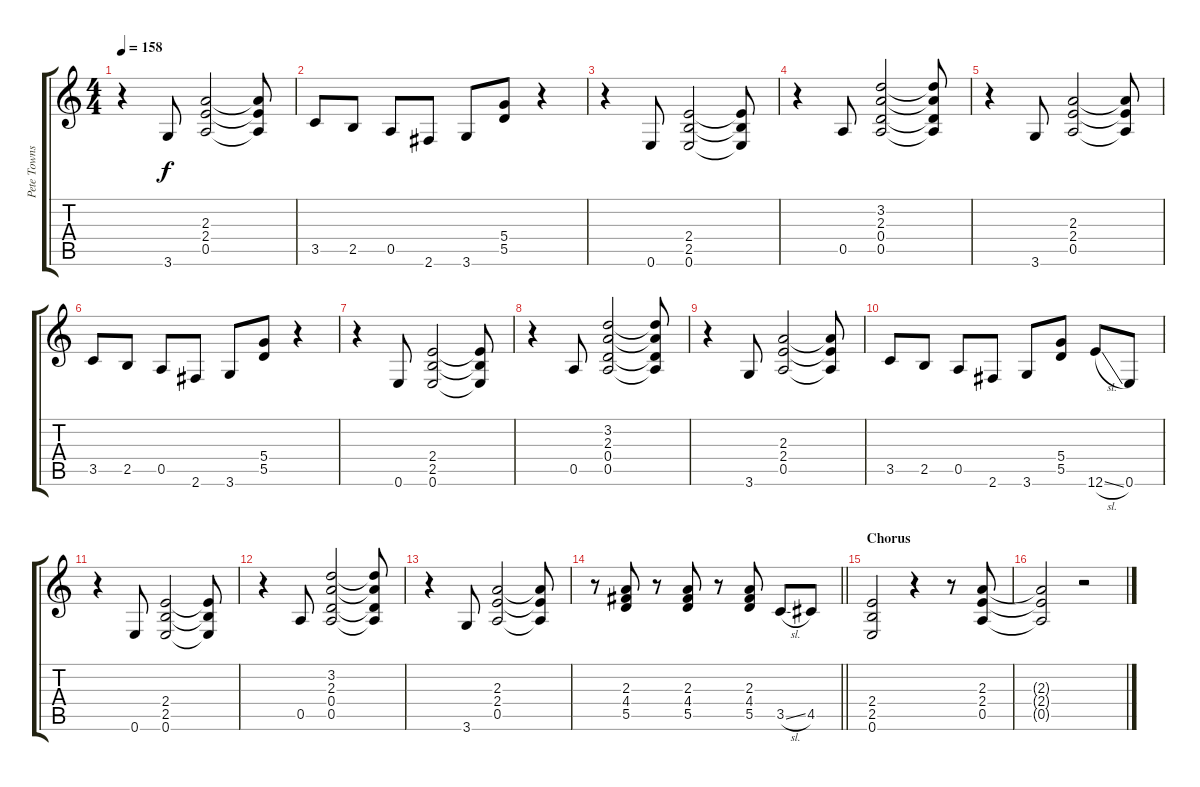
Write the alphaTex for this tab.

\track ("Pete Townshend" "Pete Towns") {instrument overdrivenguitar}
\staff {score tabs}
\tuning (E4 B3 G3 D3 A2 E2) {hide}
\ts (4 4)
\tempo 158
\clef g2
\ks c
r.4{dy f} 3.6.8 (2.3 2.4 0.5).2 (2.3{t} 2.4{t} 0.5{t}).8 |
3.5.8 2.5.8 0.5.8 2.6.8 3.6.8 (5.4 5.5).8 r.4 |
r.4 0.6.8 (2.4 2.5 0.6).2 (2.4{t} 2.5{t} 0.6{t}).8 |
r.4 0.5.8 (3.2 2.3 0.4 0.5).2 (3.2{t} 2.3{t} 0.4{t} 0.5{t}).8 |
r.4 3.6.8 (2.3 2.4 0.5).2 (2.3{t} 2.4{t} 0.5{t}).8 |
3.5.8 2.5.8 0.5.8 2.6.8 3.6.8 (5.4 5.5).8 r.4 |
r.4 0.6.8 (2.4 2.5 0.6).2 (2.4{t} 2.5{t} 0.6{t}).8 |
r.4 0.5.8 (3.2 2.3 0.4 0.5).2 (3.2{t} 2.3{t} 0.4{t} 0.5{t}).8 |
r.4 3.6.8 (2.3 2.4 0.5).2 (2.3{t} 2.4{t} 0.5{t}).8 |
3.5.8 2.5.8 0.5.8 2.6.8 3.6.8 (5.4 5.5).8 12.6{sl}.8 0.6.8 |
r.4 0.6.8 (2.4 2.5 0.6).2 (2.4{t} 2.5{t} 0.6{t}).8 |
r.4 0.5.8 (3.2 2.3 0.4 0.5).2 (3.2{t} 2.3{t} 0.4{t} 0.5{t}).8 |
r.4 3.6.8 (2.3 2.4 0.5).2 (2.3{t} 2.4{t} 0.5{t}).8 |
\barLineRight lightlight
r.8 (2.3 4.4 5.5).8 r.8 (2.3 4.4 5.5).8 r.8 (2.3 4.4 5.5).8 3.5{sl}.8 4.5.8 |
\section ("" "Chorus")
(2.4 2.5 0.6).2 r.4 r.8 (2.3 2.4 0.5).8 |
(2.3{t} 2.4{t} 0.5{t}).2 r.2
